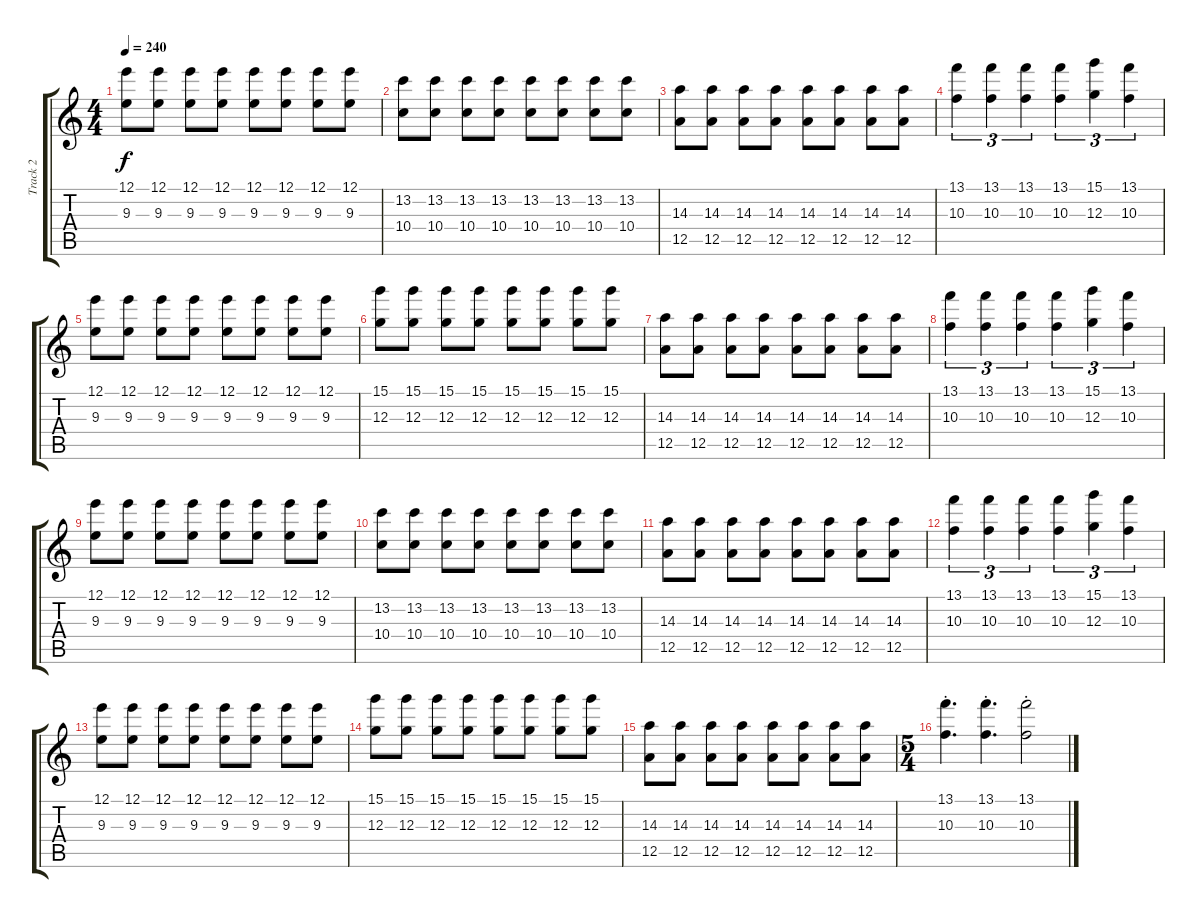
\track ("Track 2" "Track 2") {instrument overdrivenguitar}
\staff {score tabs}
\tuning (E4 B3 G3 D3 A2 E2) {hide}
\ts (4 4)
\tempo 240
\clef g2
\ks c
(12.1 9.3).8{dy f} (12.1 9.3).8 (12.1 9.3).8 (12.1 9.3).8 (12.1 9.3).8 (12.1 9.3).8 (12.1 9.3).8 (12.1 9.3).8 |
(13.2 10.4).8 (13.2 10.4).8 (13.2 10.4).8 (13.2 10.4).8 (13.2 10.4).8 (13.2 10.4).8 (13.2 10.4).8 (13.2 10.4).8 |
(14.3 12.5).8 (14.3 12.5).8 (14.3 12.5).8 (14.3 12.5).8 (14.3 12.5).8 (14.3 12.5).8 (14.3 12.5).8 (14.3 12.5).8 |
(13.1 10.3).4{tu (3 2)} (13.1 10.3).4{tu (3 2)} (13.1 10.3).4{tu (3 2)} (13.1 10.3).4{tu (3 2)} (15.1 12.3).4{tu (3 2)} (13.1 10.3).4{tu (3 2)} |
(12.1 9.3).8 (12.1 9.3).8 (12.1 9.3).8 (12.1 9.3).8 (12.1 9.3).8 (12.1 9.3).8 (12.1 9.3).8 (12.1 9.3).8 |
(15.1 12.3).8 (15.1 12.3).8 (15.1 12.3).8 (15.1 12.3).8 (15.1 12.3).8 (15.1 12.3).8 (15.1 12.3).8 (15.1 12.3).8 |
(14.3 12.5).8 (14.3 12.5).8 (14.3 12.5).8 (14.3 12.5).8 (14.3 12.5).8 (14.3 12.5).8 (14.3 12.5).8 (14.3 12.5).8 |
(13.1 10.3).4{tu (3 2)} (13.1 10.3).4{tu (3 2)} (13.1 10.3).4{tu (3 2)} (13.1 10.3).4{tu (3 2)} (15.1 12.3).4{tu (3 2)} (13.1 10.3).4{tu (3 2)} |
(12.1 9.3).8 (12.1 9.3).8 (12.1 9.3).8 (12.1 9.3).8 (12.1 9.3).8 (12.1 9.3).8 (12.1 9.3).8 (12.1 9.3).8 |
(13.2 10.4).8 (13.2 10.4).8 (13.2 10.4).8 (13.2 10.4).8 (13.2 10.4).8 (13.2 10.4).8 (13.2 10.4).8 (13.2 10.4).8 |
(14.3 12.5).8 (14.3 12.5).8 (14.3 12.5).8 (14.3 12.5).8 (14.3 12.5).8 (14.3 12.5).8 (14.3 12.5).8 (14.3 12.5).8 |
(13.1 10.3).4{tu (3 2)} (13.1 10.3).4{tu (3 2)} (13.1 10.3).4{tu (3 2)} (13.1 10.3).4{tu (3 2)} (15.1 12.3).4{tu (3 2)} (13.1 10.3).4{tu (3 2)} |
(12.1 9.3).8 (12.1 9.3).8 (12.1 9.3).8 (12.1 9.3).8 (12.1 9.3).8 (12.1 9.3).8 (12.1 9.3).8 (12.1 9.3).8 |
(15.1 12.3).8 (15.1 12.3).8 (15.1 12.3).8 (15.1 12.3).8 (15.1 12.3).8 (15.1 12.3).8 (15.1 12.3).8 (15.1 12.3).8 |
(14.3 12.5).8 (14.3 12.5).8 (14.3 12.5).8 (14.3 12.5).8 (14.3 12.5).8 (14.3 12.5).8 (14.3 12.5).8 (14.3 12.5).8 |
\ts (5 4)
(13.1{st} 10.3{st}).4{d} (13.1{st} 10.3{st}).4{d} (13.1{st} 10.3{st}).2
